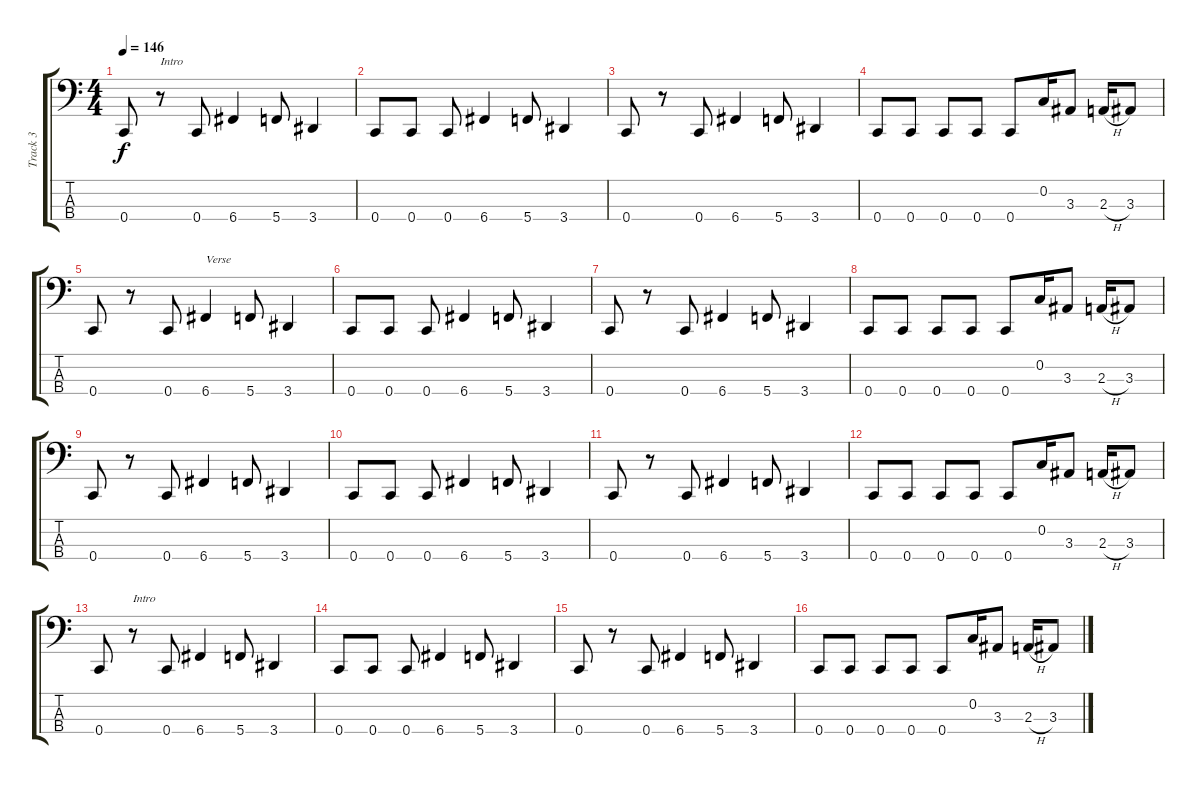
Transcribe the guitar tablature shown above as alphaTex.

\track ("Track 3" "Track 3") {instrument electricbasspick}
\staff {score tabs}
\tuning (F2 C2 G1 C1) {hide}
\ts (4 4)
\tempo 146
\clef f4
\ks c
0.4.8{dy f instrument electricbasspick} r.8{txt "Intro"} 0.4.8 6.4.4 5.4.8 3.4.4 |
0.4.8 0.4.8 0.4.8 6.4.4 5.4.8 3.4.4 |
0.4.8 r.8 0.4.8 6.4.4 5.4.8 3.4.4 |
0.4.8 0.4.8 0.4.8 0.4.8 0.4.8 0.2.16 3.3.8 2.3{h}.16 3.3.8 |
0.4.8 r.8 0.4.8 6.4.4{txt "Verse"} 5.4.8 3.4.4 |
0.4.8 0.4.8 0.4.8 6.4.4 5.4.8 3.4.4 |
0.4.8 r.8 0.4.8 6.4.4 5.4.8 3.4.4 |
0.4.8 0.4.8 0.4.8 0.4.8 0.4.8 0.2.16 3.3.8 2.3{h}.16 3.3.8 |
0.4.8 r.8 0.4.8 6.4.4 5.4.8 3.4.4 |
0.4.8 0.4.8 0.4.8 6.4.4 5.4.8 3.4.4 |
0.4.8 r.8 0.4.8 6.4.4 5.4.8 3.4.4 |
0.4.8 0.4.8 0.4.8 0.4.8 0.4.8 0.2.16 3.3.8 2.3{h}.16 3.3.8 |
0.4.8 r.8{txt "Intro"} 0.4.8 6.4.4 5.4.8 3.4.4 |
0.4.8 0.4.8 0.4.8 6.4.4 5.4.8 3.4.4 |
0.4.8 r.8 0.4.8 6.4.4 5.4.8 3.4.4 |
0.4.8 0.4.8 0.4.8 0.4.8 0.4.8 0.2{ss}.16 3.3.8 2.3{h}.16 3.3.8
